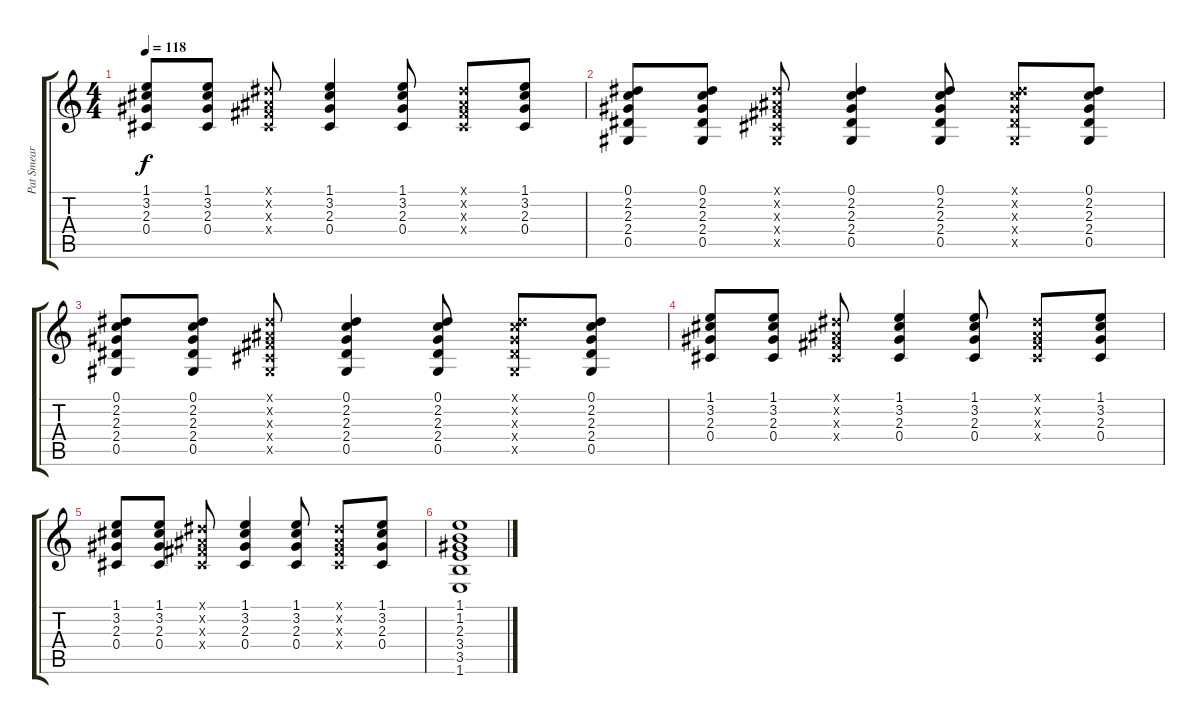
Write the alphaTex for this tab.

\track ("Pat Smear - Acoustic Guitar (steel)" "Pat Smear ") {instrument acousticguitarsteel}
\staff {score tabs}
\tuning (Eb4 Bb3 Gb3 Db3 Ab2 Eb2) {hide}
\ts (4 4)
\tempo 118
\clef g2
\ks c
(1.1 3.2 2.3 0.4).8{dy f} (1.1 3.2 2.3 0.4).8 (0.1{x} 0.2{x} 0.3{x} 0.4{x}).8 (1.1 3.2 2.3 0.4).4 (1.1 3.2 2.3 0.4).8 (0.1{x} 0.2{x} 0.3{x} 0.4{x}).8 (1.1 3.2 2.3 0.4).8 |
(0.1 2.2 2.3 2.4 0.5).8 (0.1 2.2 2.3 2.4 0.5).8 (0.1{x} 0.2{x} 0.3{x} 0.4{x} 0.5{x}).8 (0.1 2.2 2.3 2.4 0.5).4 (0.1 2.2 2.3 2.4 0.5).8 (0.1{x} 2.2{x} 2.3{x} 2.4{x} 0.5{x}).8 (0.1 2.2 2.3 2.4 0.5).8 |
(0.1 2.2 2.3 2.4 0.5).8 (0.1 2.2 2.3 2.4 0.5).8 (0.1{x} 0.2{x} 0.3{x} 0.4{x} 0.5{x}).8 (0.1 2.2 2.3 2.4 0.5).4 (0.1 2.2 2.3 2.4 0.5).8 (0.1{x} 2.2{x} 2.3{x} 2.4{x} 0.5{x}).8 (0.1 2.2 2.3 2.4 0.5).8 |
(1.1 3.2 2.3 0.4).8 (1.1 3.2 2.3 0.4).8 (0.1{x} 0.2{x} 0.3{x} 0.4{x}).8 (1.1 3.2 2.3 0.4).4 (1.1 3.2 2.3 0.4).8 (0.1{x} 0.2{x} 0.3{x} 0.4{x}).8 (1.1 3.2 2.3 0.4).8 |
(1.1 3.2 2.3 0.4).8 (1.1 3.2 2.3 0.4).8 (0.1{x} 0.2{x} 0.3{x} 0.4{x}).8 (1.1 3.2 2.3 0.4).4 (1.1 3.2 2.3 0.4).8 (0.1{x} 0.2{x} 0.3{x} 0.4{x}).8 (1.1 3.2 2.3 0.4).8 |
(1.1 1.2 2.3 3.4 3.5 1.6).1
